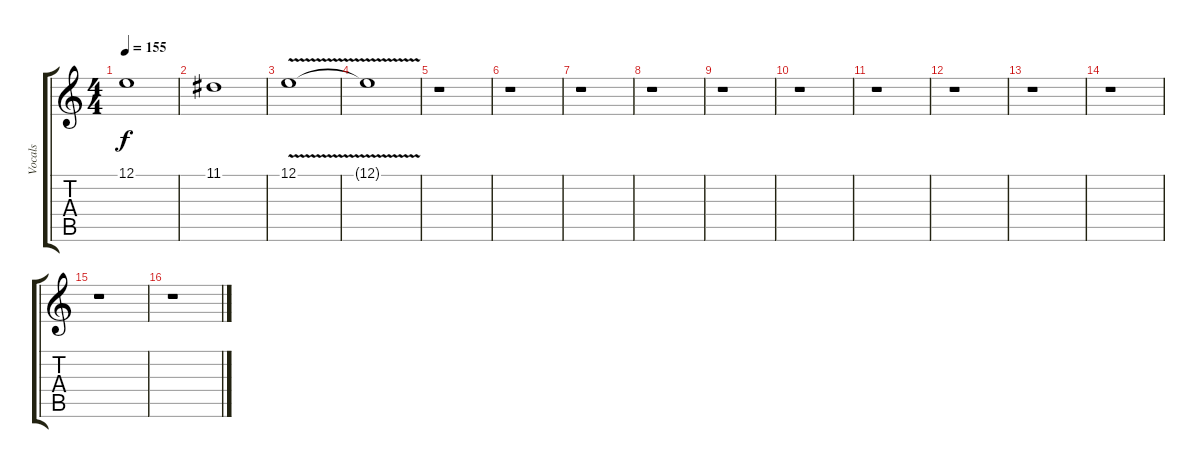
\track ("Vocals" "Vocals") {instrument clarinet}
\staff {score tabs}
\tuning (E4 B3 G3 D3 A2 E2) {hide}
\ts (4 4)
\tempo 155
\clef g2
\ks c
12.1.1{dy f} |
11.1.1 |
12.1{v}.1 |
12.1{t}.1 |
r.1 |
r.1 |
r.1 |
r.1 |
r.1 |
r.1 |
r.1 |
r.1 |
r.1 |
r.1 |
r.1 |
r.1
